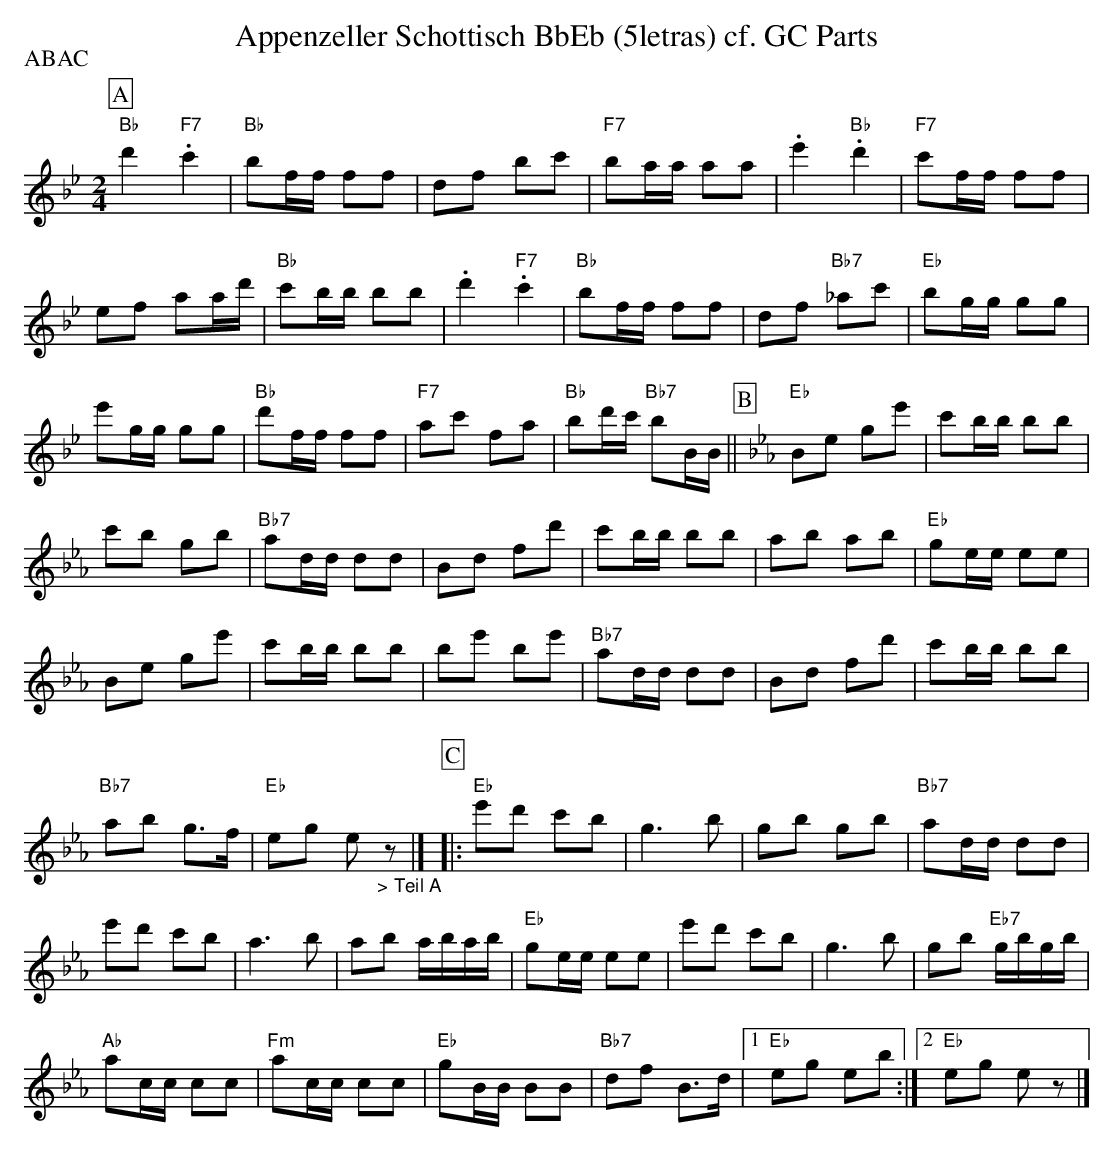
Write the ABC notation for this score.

X:1
T:Appenzeller Schottisch BbEb (5letras) cf. GC Parts
P:ABAC
M:2/4
L:1/8
K:Bbmaj%%MIDI gchordon
[P:A] "Bb"d'2"F7".c'2 | "Bb"bf/2f/2 ff | df bc' | "F7"ba/2a/2 aa | .e'2"Bb".d'2 | "F7"c'f/2f/2 ff |
ef aa/2d'/2 | "Bb"c'b/2b/2 bb | .d'2"F7".c'2 | "Bb"bf/2f/2 ff | df "Bb7"_ac' | "Eb"bg/2g/2 gg |
e'g/2g/2 gg | "Bb"d'f/2f/2 ff | "F7"ac' fa | "Bb"bd'/2c'/2 "Bb7"bB/2B/2 || [P:B] [K:Ebmaj] "Eb"Be ge' | c'b/2b/2 bb |
c'b gb | "Bb7"ad/2d/2 dd | Bd fd' | c'b/2b/2 bb | ab ab | "Eb"ge/2e/2 ee |
Be ge' | c'b/2b/2 bb | be' be' | "Bb7"ad/2d/2 dd | Bd fd' | c'b/2b/2 bb |
"Bb7"ab g>f | "Eb"eg e"_> Teil A"z |] [P:C] |: "Eb"e'd' c'b | g3b | gb gb | "Bb7"ad/2d/2 dd |
e'd' c'b | a3b | ab a/2b/2a/2b/2 | "Eb"ge/2e/2 ee | e'd' c'b | g3b | gb "Eb7"g/2b/2g/2b/2 |
"Ab"ac/2c/2 cc | "Fm"ac/2c/2 cc | "Eb"gB/2B/2 BB | "Bb7"df B>d |1 "Eb"eg eb :|2 "Eb"eg ez |]
